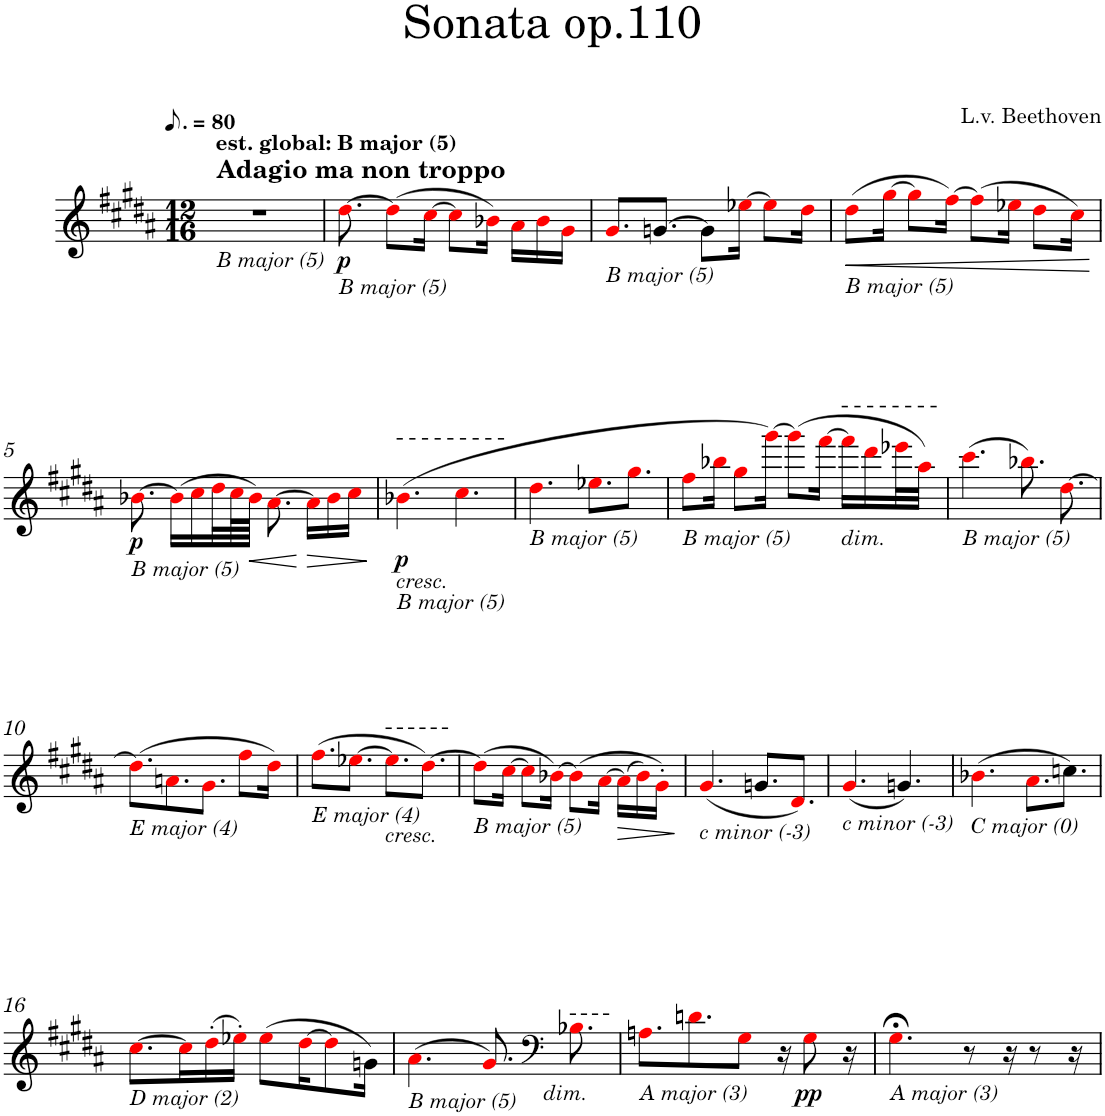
**kern	**dynam
*part1	*part1
*staff1	*staff1
*I"Voice	*
*I'V	*
*clefG2	*
*k[f#c#g#d#a#]	*
*M12/16	*
*MM60	*
=1	=1
!LO:TX:a:B:t=Adagio ma non troppo	!
!LO:TX:a:B:t=est. global&colon; B major (5)	!
!LO:TX:b:i:t=B major (5)	!
2.r	.
=2	=2
!LO:TX:b:i:t=B major (5)	!
!	!LO:DY:b
[8.dd#i\	p
(>8dd#i\L]	.
[16cc#i\Jk	.
8cc#i\L]	.
16b-Xi\Jk)	.
16a#i\LL	.
16b-i\	.
16g#i\JJ	.
=3	=3
!LO:TX:b:i:t=B major (5)	!
8.g#i/L	.
[8.gn/J	.
8g\L]	.
[16ee-Xi\Jk	.
8ee-i\L]	.
16dd#i\Jk	.
=4	=4
!LO:TX:b:i:t=B major (5)	!
!	!LO:HP:b
(>8dd#i\L	<
[16gg#i\Jk	.
8gg#i\L]	.
[16ff#i\Jk)	.
(>8ff#i\L]	.
16ee-Xi\Jk	.
8dd#i\L	.
16cc#i\Jk)	.
.	[
!!LO:LB:g=z
=5	=5
!LO:TX:b:i:t=B major (5)	!
!	!LO:DY:b
[8.b-Xi\	p
(>16b-i\LL]	.
16cc#i\	.
32dd#i\L	.
64cc#i\L	.
!	!LO:HP:b
64b-i\JJJJ)	<
[8.a#i\	.
!	!LO:HP:n=1:b
16a#i\LL]	[ >
16b-i\	.
16cc#i\JJ	.
.	]
=6	=6
!LO:TX:b:i:t=cresc.	!
!LO:TX:b:i:t=B major (5)	!
!	!LO:DY:b
(>4.b-Xi\	p
4.cc#i\	.
=7	=7
!LO:TX:b:i:t=B major (5)	!
4.dd#i\	.
8.ee-Xi\L	.
8.gg#i\J	.
=8	=8
!LO:TX:b:i:t=B major (5)	!
8ff#i\L	.
16bb-Xi\Jk	.
8gg#i\L	.
[16ggg#i\Jk)	.
(>8ggg#i\L]	.
[16fff#i\Jk	.
!LO:TX:b:i:t=dim.	!
16fff#i\LL]	.
16ddd#i\	.
32eee-Xi\L	.
32aa#i\JJJ)	.
=9	=9
!LO:TX:b:i:t=B major (5)	!
(>4.ccc#i\	.
8.bb-Xi\)	.
[8.dd#i\	.
!!LO:LB:g=z
=10	=10
!LO:TX:b:i:t=E major (4)	!
(>8.dd#i\L]	.
8.ani\	.
8.g#i\J	.
8ff#i\L	.
16dd#i\Jk)	.
=11	=11
!LO:TX:b:i:t=E major (4)	!
(>8.ff#i\L	.
[8.ee-Xi\J	.
!LO:TX:b:i:t=cresc.	!
8.ee-i\L]	.
[8.dd#i\J)	.
=12	=12
!LO:TX:b:i:t=B major (5)	!
(>8dd#i\L]	.
[16cc#i\Jk	.
8cc#i\L]	.
[16b-Xi\Jk)	.
(>8b-i\L]	.
[16a#i\Jk	.
!	!LO:HP:b
(>16a#i\LL]	>
16b-i\)	.
16g#'i\JJ)	.
.	]
=13	=13
!LO:TX:b:i:t=c minor (-3)	!
(<4.g#i/	.
8.gn/L	.
8.d#i/J)	.
=14	=14
!LO:TX:b:i:t=c minor (-3)	!
(<4.g#i/	.
4.gn/)	.
=15	=15
!LO:TX:b:i:t=C major (0)	!
(>4.b-Xi\	.
8.a#i\L	.
8.ccn\J)	.
!!LO:LB:g=z
=16	=16
!LO:TX:b:i:t=D major (2)	!
[8.cc#i\L	.
16cc#i\L]	.
(>16dd#'i\	.
16ee-X'i\JJ)	.
(>8ee-i\L	.
[16dd#i\K	.
8dd#i\]	.
16gn\Jk)	.
=17	=17
!LO:TX:b:i:t=B major (5)	!
(>4.a#i\	.
8.g#i/)	.
*clefF4	*
!LO:TX:b:i:t=dim.	!
16ryy	.
[8B-Xi\	.
=18	=18
!LO:TX:b:i:t=A major (3)	!
8.Ani\L	.
16B-i\]	.
8.dni\	.
8G#i\J	.
!	!LO:DY:b
16r	pp
8G#i\	.
16r	.
=19	=19
!LO:TX:b:i:t=A major (3)	!
4.G#;<i\	.
8r	.
16r	.
8r	.
16r	.
=	=
*-	*-
